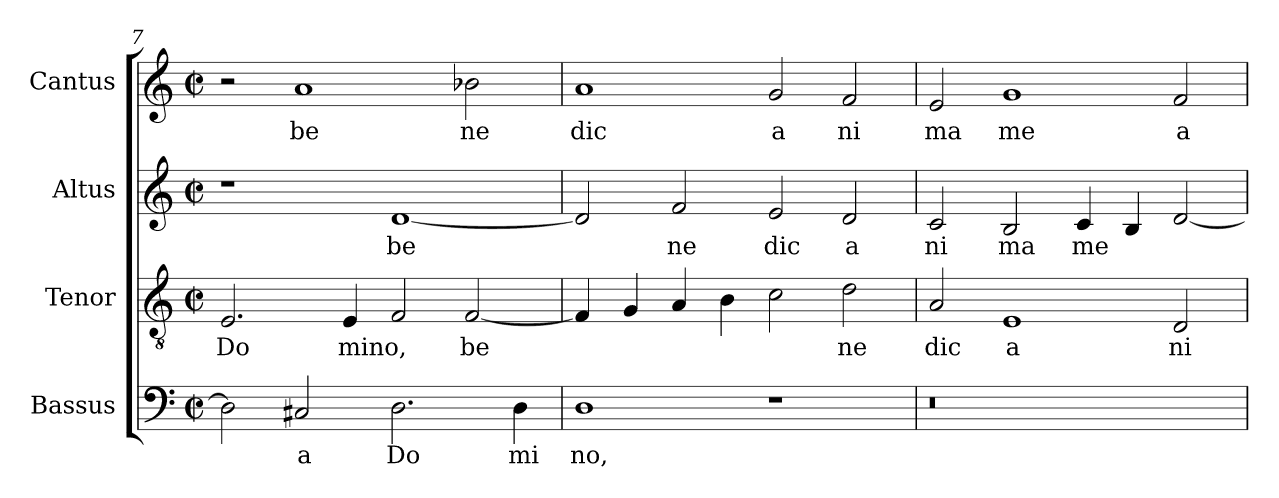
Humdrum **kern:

**kern	**text	**kern	**text	**kern	**text	**kern	**text
*part4	*part4	*part3	*part3	*part2	*part2	*part1	*part1
*staff4	*staff4	*staff3	*staff3	*staff2	*staff2	*staff1	*staff1
*I"Bassus	*	*I"Tenor	*	*I"Altus	*	*I"Cantus	*
!!LO:LB:g=z
*clefF4	*	*clefGv2	*	*clefG2	*	*clefG2	*
*k[]	*	*k[]	*	*k[]	*	*k[]	*
*C:	*	*C:	*	*C:	*	*C:	*
*M2/2	*	*M2/2	*	*M2/2	*	*M2/2	*
*met(c|)	*	*met(c|)	*	*met(c|)	*	*met(c|)	*
=7	=7	=7	=7	=7	=7	=7	=7
!	!LO:LY:b:cj	!	!LO:LY:b:cj	!	!	!	!
2D\]	.	2.E/	Do	1r	.	2r	.
!	!LO:LY:b:cj	!	!	!	!	!	!LO:LY:b:cj
2C#X/	a	.	.	.	.	1a	be
!	!	!	!LO:LY:b:cj	!	!	!	!
.	.	4E/	mino,	.	.	.	.
!	!LO:LY:b:cj	!	!LO:LY:b:cj	!	!LO:LY:b:cj	!	!
2.D\	Do	2F/	.	[<1d	be	.	.
!	!	!	!LO:LY:b:cj	!	!	!	!LO:LY:b:cj
.	.	[<2F/	be	.	.	2b-X\	ne
!	!LO:LY:b:cj	!	!	!	!	!	!
4D\	mi	.	.	.	.	.	.
=8	=8	=8	=8	=8	=8	=8	=8
!	!LO:LY:b:cj	!	!LO:LY:b:cj	!	!LO:LY:b:cj	!	!LO:LY:b:cj
1D	no,	4F/]	.	2d/]	.	1a	dic
!	!	!	!LO:LY:b:cj	!	!	!	!
.	.	4G/	.	.	.	.	.
!	!	!	!LO:LY:b:cj	!	!LO:LY:b:cj	!	!
.	.	4A/	.	2f/	ne	.	.
!	!	!	!LO:LY:b:cj	!	!	!	!
.	.	4B\	.	.	.	.	.
!	!	!	!LO:LY:b:cj	!	!LO:LY:b:cj	!	!LO:LY:b:cj
1r	.	2c\	.	2e/	dic	2g/	a
!	!	!	!LO:LY:b:cj	!	!LO:LY:b:cj	!	!LO:LY:b:cj
.	.	2d\	ne	2d/	a	2f/	ni
=9	=9	=9	=9	=9	=9	=9	=9
!	!	!	!LO:LY:b:cj	!	!LO:LY:b:cj	!	!LO:LY:b:cj
0r	.	2A/	dic	2c/	ni	2e/	ma
!	!	!	!LO:LY:b:cj	!	!LO:LY:b:cj	!	!LO:LY:b:cj
.	.	1E	a	2B/	ma	1g	me
!	!	!	!	!	!LO:LY:b:cj	!	!
.	.	.	.	4c/	me	.	.
!	!	!	!	!	!LO:LY:b:cj	!	!
.	.	.	.	4B/	.	.	.
!	!	!	!LO:LY:b:cj	!	!LO:LY:b:cj	!	!LO:LY:b:cj
.	.	2D/	ni	[<2d/	.	2f/	a
=	=	=	=	=	=	=	=
*-	*-	*-	*-	*-	*-	*-	*-
